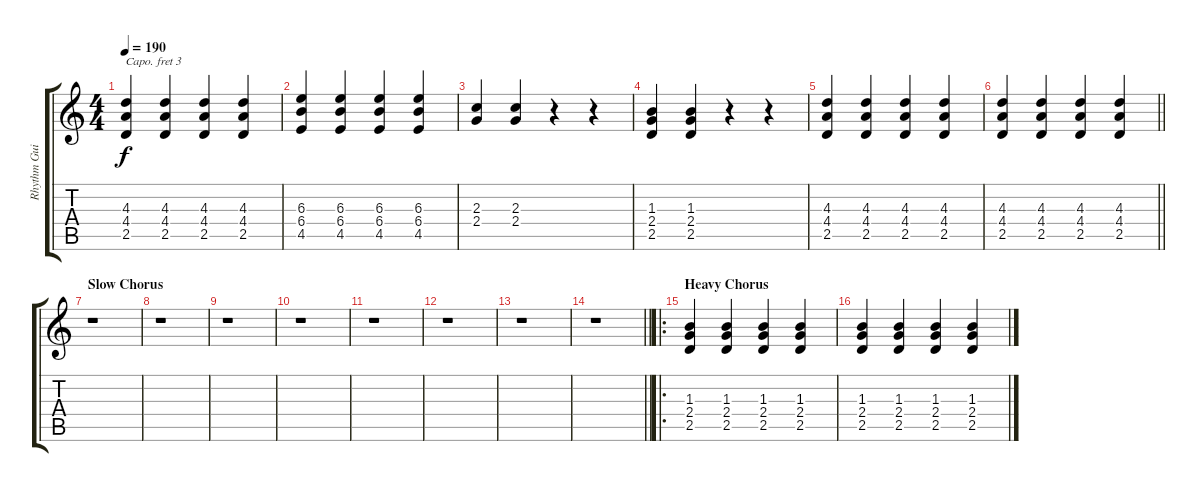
\track ("Rhythm Guitar" "Rhythm Gui") {instrument distortionguitar}
\staff {score tabs}
\capo 3
\tuning (E4 B3 G3 D3 A2 E2) {hide}
\ts (4 4)
\tempo 190
\clef g2
\ks c
(4.3 4.4 2.5).4{dy f} (4.3 4.4 2.5).4 (4.3 4.4 2.5).4 (4.3 4.4 2.5).4 |
(6.3 6.4 4.5).4 (6.3 6.4 4.5).4 (6.3 6.4 4.5).4 (6.3 6.4 4.5).4 |
(2.3 2.4).4 (2.3 2.4).4 r.4 r.4 |
(1.3 2.4 2.5).4 (1.3 2.4 2.5).4 r.4 r.4 |
(4.3 4.4 2.5).4 (4.3 4.4 2.5).4 (4.3 4.4 2.5).4 (4.3 4.4 2.5).4 |
\barLineRight lightlight
(4.3 4.4 2.5).4 (4.3 4.4 2.5).4 (4.3 4.4 2.5).4 (4.3 4.4 2.5).4 |
\section ("" "Slow Chorus")
r.1 |
r.1 |
r.1 |
r.1 |
r.1 |
r.1 |
r.1 |
\barLineRight lightlight
r.1 |
\ro
\section ("" "Heavy Chorus")
(1.3 2.4 2.5).4 (1.3 2.4 2.5).4 (1.3 2.4 2.5).4 (1.3 2.4 2.5).4 |
(1.3 2.4 2.5).4 (1.3 2.4 2.5).4 (1.3 2.4 2.5).4 (1.3 2.4 2.5).4
